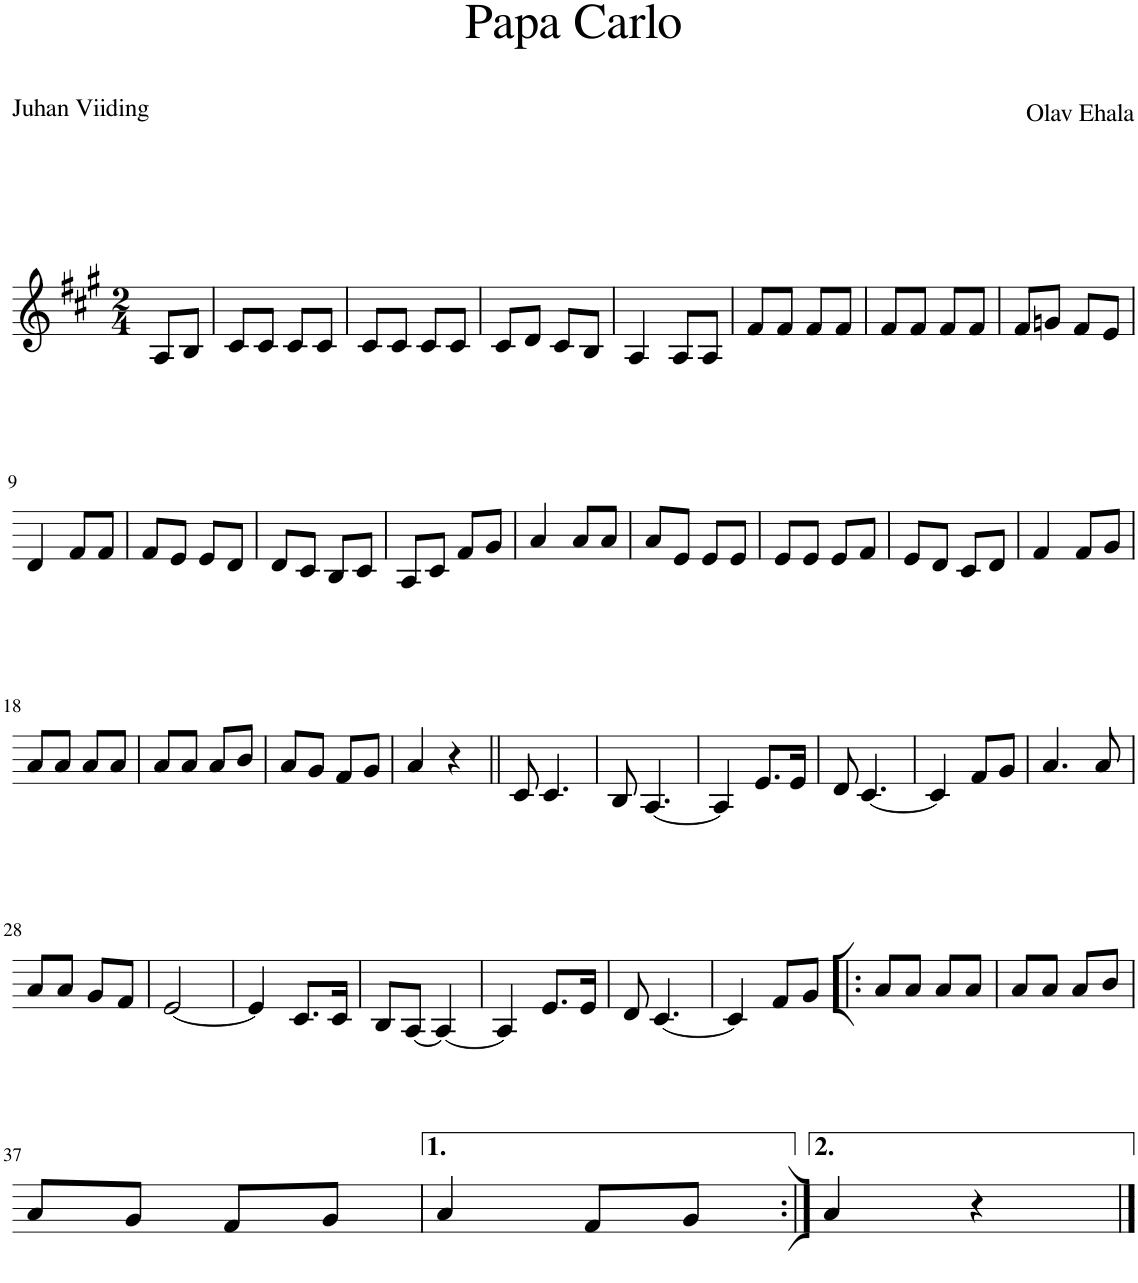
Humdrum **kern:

**kern
*part1
*staff1
*I"Piano
*I'Pno.
*clefG2
*k[f#c#g#]
*M2/4
=1
8A/L
8B/J
=2
8c#/L
8c#/J
8c#/L
8c#/J
=3
8c#/L
8c#/J
8c#/L
8c#/J
=4
8c#/L
8d/J
8c#/L
8B/J
=5
4A/
8A/L
8A/J
=6
8f#/L
8f#/J
8f#/L
8f#/J
=7
8f#/L
8f#/J
8f#/L
8f#/J
=8
8f#/L
8gn/J
8f#/L
8e/J
!!LO:LB:g=z
=9
4d/
8f#/L
8f#/J
=10
8f#/L
8e/J
8e/L
8d/J
=11
8d/L
8c#/J
8B/L
8c#/J
=12
8A/L
8c#/J
8f#/L
8g#/J
=13
4a/
8a/L
8a/J
=14
8a/L
8e/J
8e/L
8e/J
=15
8e/L
8e/J
8e/L
8f#/J
=16
8e/L
8d/J
8c#/L
8d/J
=17
4f#/
8f#/L
8g#/J
!!LO:LB:g=z
=18
8a/L
8a/J
8a/L
8a/J
=19
8a/L
8a/J
8a/L
8b/J
=20
8a/L
8g#/J
8f#/L
8g#/J
=21
4a/
4r
=22||
8c#/
4.c#/
=23
8B/
[4.A/
=24
4A/]
8.e/L
16e/Jk
=25
8d/
[4.c#/
=26
4c#/]
8f#/L
8g#/J
=27
4.a/
8a/
!!LO:LB:g=z
=28
8a/L
8a/J
8g#/L
8f#/J
=29
[2e/
=30
4e/]
8.c#/L
16c#/Jk
=31
8B/L
[8A/J
4A/_
=32
4A/]
8.e/L
16e/Jk
=33
8d/
[4.c#/
=34
4c#/]
8f#/L
8g#/J
=35!|:
8a/L
8a/J
8a/L
8a/J
=36
8a/L
8a/J
8a/L
8b/J
!!LO:LB:g=z
=37
8a/L
8g#/J
8f#/L
8g#/J
=38
4a/
8f#/L
8g#/J
=39:|!
4a/
4r
==
*-
